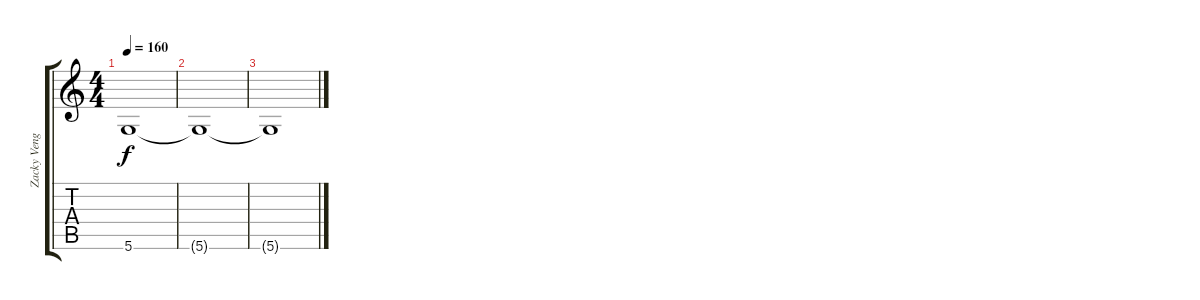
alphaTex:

\track ("Zacky Vengeance Acoustic" "Zacky Veng") {instrument acousticguitarsteel}
\staff {score tabs}
\tuning (E4 B3 G3 D3 A2 D2) {hide}
\ts (4 4)
\tempo 160
\clef g2
\ks c
5.6{t}.1{dy f} |
5.6{t}.1 |
5.6{t}.1
